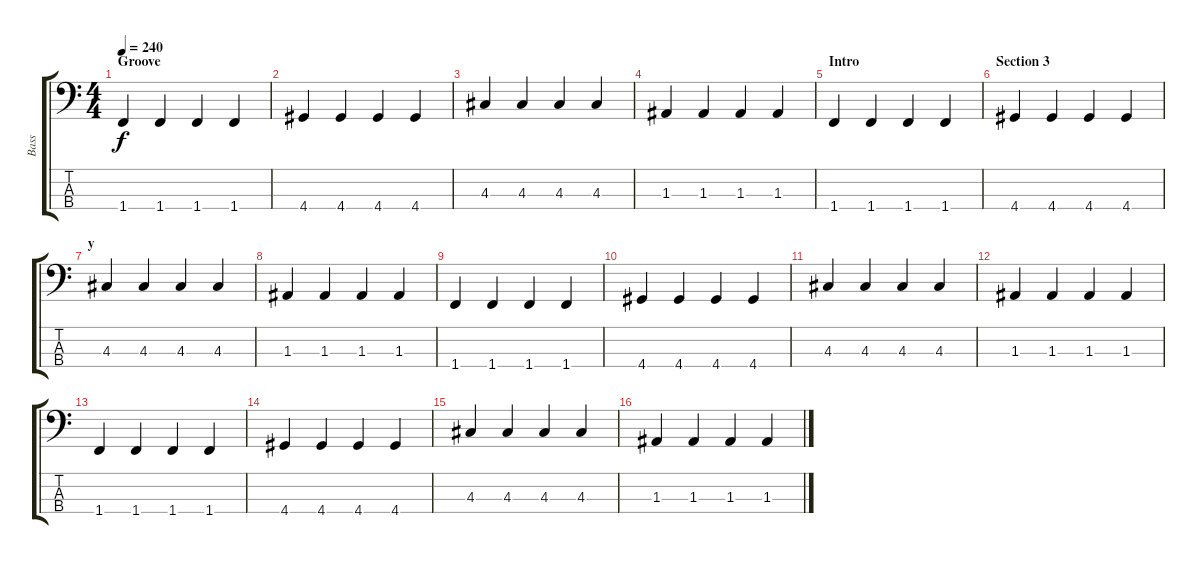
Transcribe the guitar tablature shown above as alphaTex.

\track ("Bass" "Bass") {instrument fretlessbass}
\staff {score tabs}
\tuning (G2 D2 A1 E1) {hide}
\ts (4 4)
\section ("" "Groove")
\tempo 240
\clef f4
\ks c
1.4.4{dy f instrument fretlessbass} 1.4.4 1.4.4 1.4.4 |
4.4.4 4.4.4 4.4.4 4.4.4 |
4.3.4 4.3.4 4.3.4 4.3.4 |
1.3.4 1.3.4 1.3.4 1.3.4 |
\section ("" "Intro")
1.4.4 1.4.4 1.4.4 1.4.4 |
\section ("" "Section 3")
4.4.4 4.4.4 4.4.4 4.4.4 |
\section ("" "y")
4.3.4 4.3.4 4.3.4 4.3.4 |
1.3.4 1.3.4 1.3.4 1.3.4 |
1.4.4 1.4.4 1.4.4 1.4.4 |
4.4.4 4.4.4 4.4.4 4.4.4 |
4.3.4 4.3.4 4.3.4 4.3.4 |
1.3.4 1.3.4 1.3.4 1.3.4 |
1.4.4 1.4.4 1.4.4 1.4.4 |
4.4.4 4.4.4 4.4.4 4.4.4 |
4.3.4 4.3.4 4.3.4 4.3.4 |
1.3.4 1.3.4 1.3.4 1.3.4
